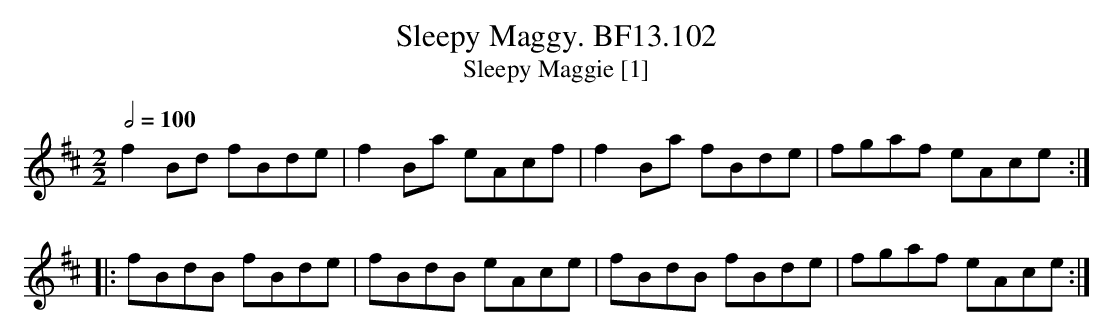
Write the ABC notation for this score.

X:1
T:Sleepy Maggy. BF13.102
T:Sleepy Maggie [1]
M:2/2
L:1/8
Q:1/2=100
K:D major
f2Bd fBde|f2Ba eAcf|f2Ba  fBde|fgaf eAce:|
|:fBdB fBde|fBdB eAce|fBdB fBde|fgaf eAce:|
